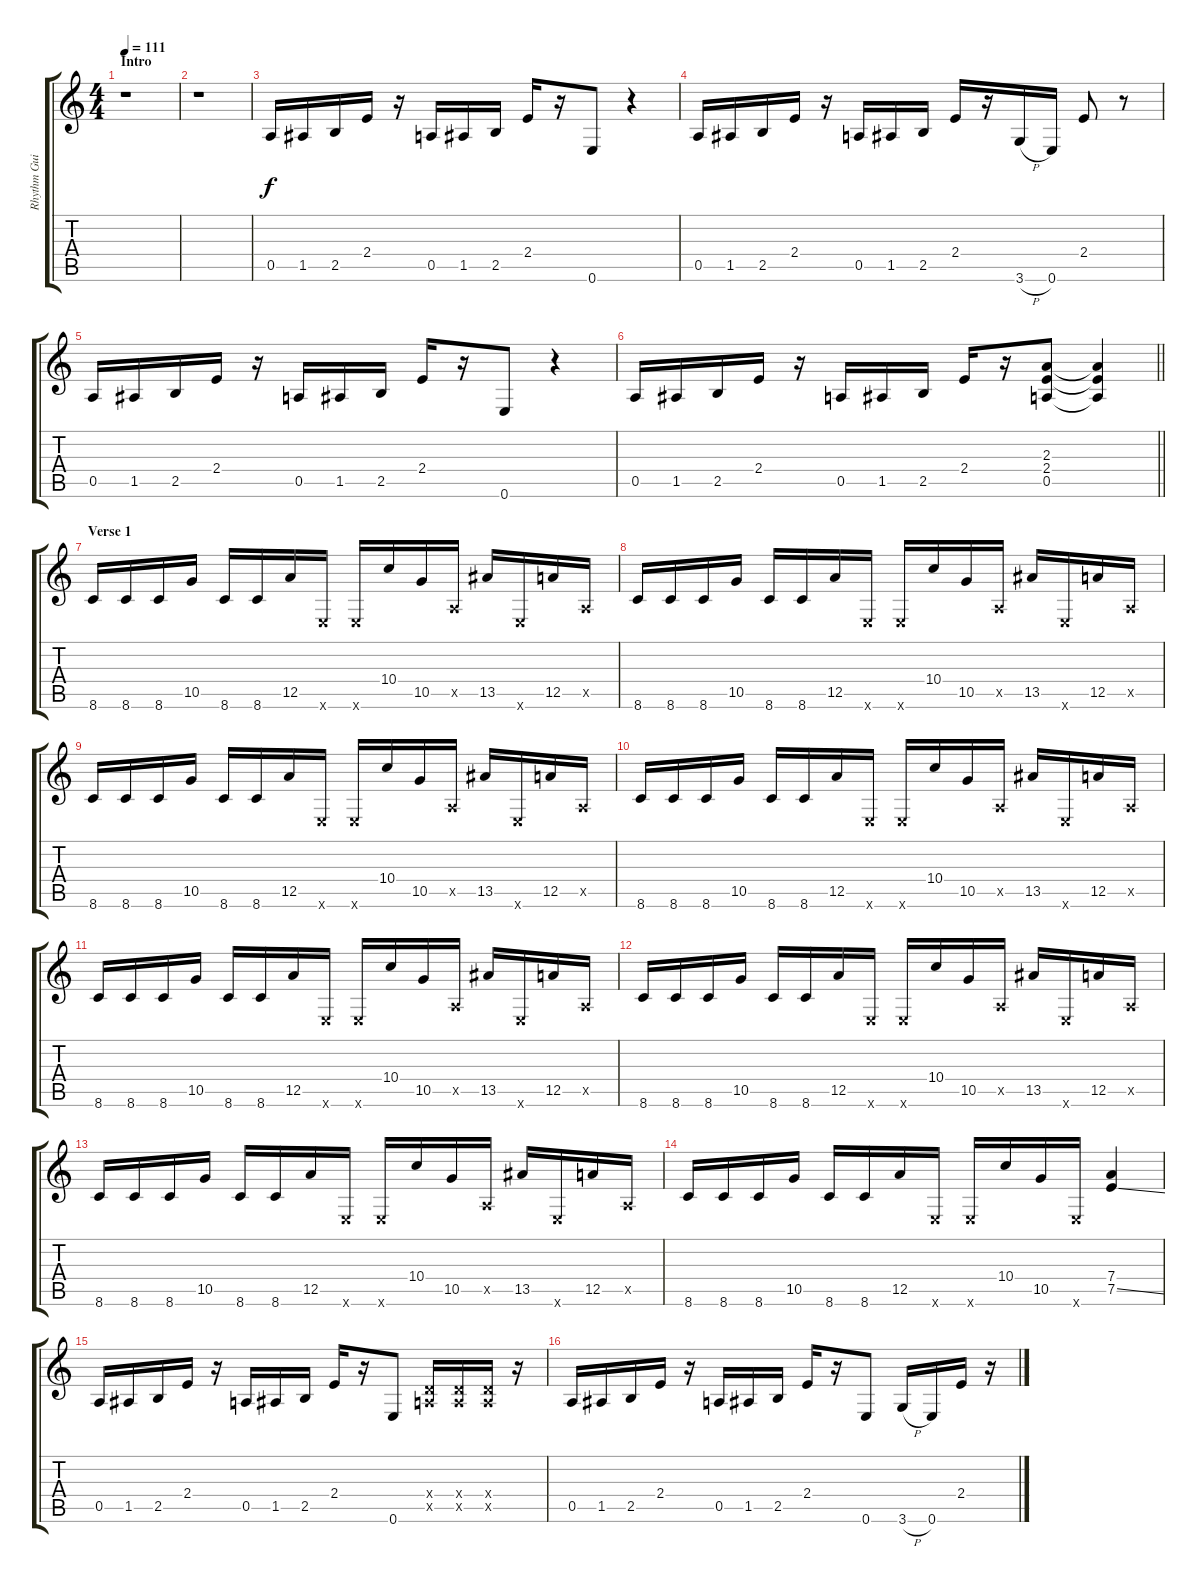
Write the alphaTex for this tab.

\track ("Rhythm Guitar 1" "Rhythm Gui") {instrument overdrivenguitar}
\staff {score tabs}
\tuning (E4 B3 G3 D3 A2 E2) {hide}
\ts (4 4)
\section ("" "Intro")
\tempo 111
\clef g2
\ks c
r.1{dy f instrument overdrivenguitar} |
r.1 |
0.5.16 1.5.16 2.5.16 2.4.16 r.16 0.5.16 1.5.16 2.5.16 2.4.16 r.16 0.6.8 r.4 |
0.5.16 1.5.16 2.5.16 2.4.16 r.16 0.5.16 1.5.16 2.5.16 2.4.16 r.16 3.6{h}.16 0.6.16 2.4.8 r.8 |
0.5.16 1.5.16 2.5.16 2.4.16 r.16 0.5.16 1.5.16 2.5.16 2.4.16 r.16 0.6.8 r.4 |
\barLineRight lightlight
0.5.16 1.5.16 2.5.16 2.4.16 r.16 0.5.16 1.5.16 2.5.16 2.4.16 r.16 (2.3 2.4 0.5).8 (2.3{t} 2.4{t} 0.5{t}).4 |
\section ("" "Verse 1")
8.6.16 8.6.16 8.6.16 10.5.16 8.6.16 8.6.16 12.5.16 0.6{x}.16 0.6{x}.16 10.4.16 10.5.16 0.5{x}.16 13.5.16 0.6{x}.16 12.5.16 0.5{x}.16 |
8.6.16 8.6.16 8.6.16 10.5.16 8.6.16 8.6.16 12.5.16 0.6{x}.16 0.6{x}.16 10.4.16 10.5.16 0.5{x}.16 13.5.16 0.6{x}.16 12.5.16 0.5{x}.16 |
8.6.16 8.6.16 8.6.16 10.5.16 8.6.16 8.6.16 12.5.16 0.6{x}.16 0.6{x}.16 10.4.16 10.5.16 0.5{x}.16 13.5.16 0.6{x}.16 12.5.16 0.5{x}.16 |
8.6.16 8.6.16 8.6.16 10.5.16 8.6.16 8.6.16 12.5.16 0.6{x}.16 0.6{x}.16 10.4.16 10.5.16 0.5{x}.16 13.5.16 0.6{x}.16 12.5.16 0.5{x}.16 |
8.6.16 8.6.16 8.6.16 10.5.16 8.6.16 8.6.16 12.5.16 0.6{x}.16 0.6{x}.16 10.4.16 10.5.16 0.5{x}.16 13.5.16 0.6{x}.16 12.5.16 0.5{x}.16 |
8.6.16 8.6.16 8.6.16 10.5.16 8.6.16 8.6.16 12.5.16 0.6{x}.16 0.6{x}.16 10.4.16 10.5.16 0.5{x}.16 13.5.16 0.6{x}.16 12.5.16 0.5{x}.16 |
8.6.16 8.6.16 8.6.16 10.5.16 8.6.16 8.6.16 12.5.16 0.6{x}.16 0.6{x}.16 10.4.16 10.5.16 0.5{x}.16 13.5.16 0.6{x}.16 12.5.16 0.5{x}.16 |
8.6.16 8.6.16 8.6.16 10.5.16 8.6.16 8.6.16 12.5.16 0.6{x}.16 0.6{x}.16 10.4.16 10.5.16 0.6{x}.16 (7.4 7.5{ss}).4 |
0.5.16 1.5.16 2.5.16 2.4.16 r.16 0.5.16 1.5.16 2.5.16 2.4.16 r.16 0.6.8 (0.4{x} 0.5{x}).16 (0.4{x} 0.5{x}).16 (0.4{x} 0.5{x}).16 r.16 |
0.5.16 1.5.16 2.5.16 2.4.16 r.16 0.5.16 1.5.16 2.5.16 2.4.16 r.16 0.6.8 3.6{h}.16 0.6.16 2.4.16 r.16
